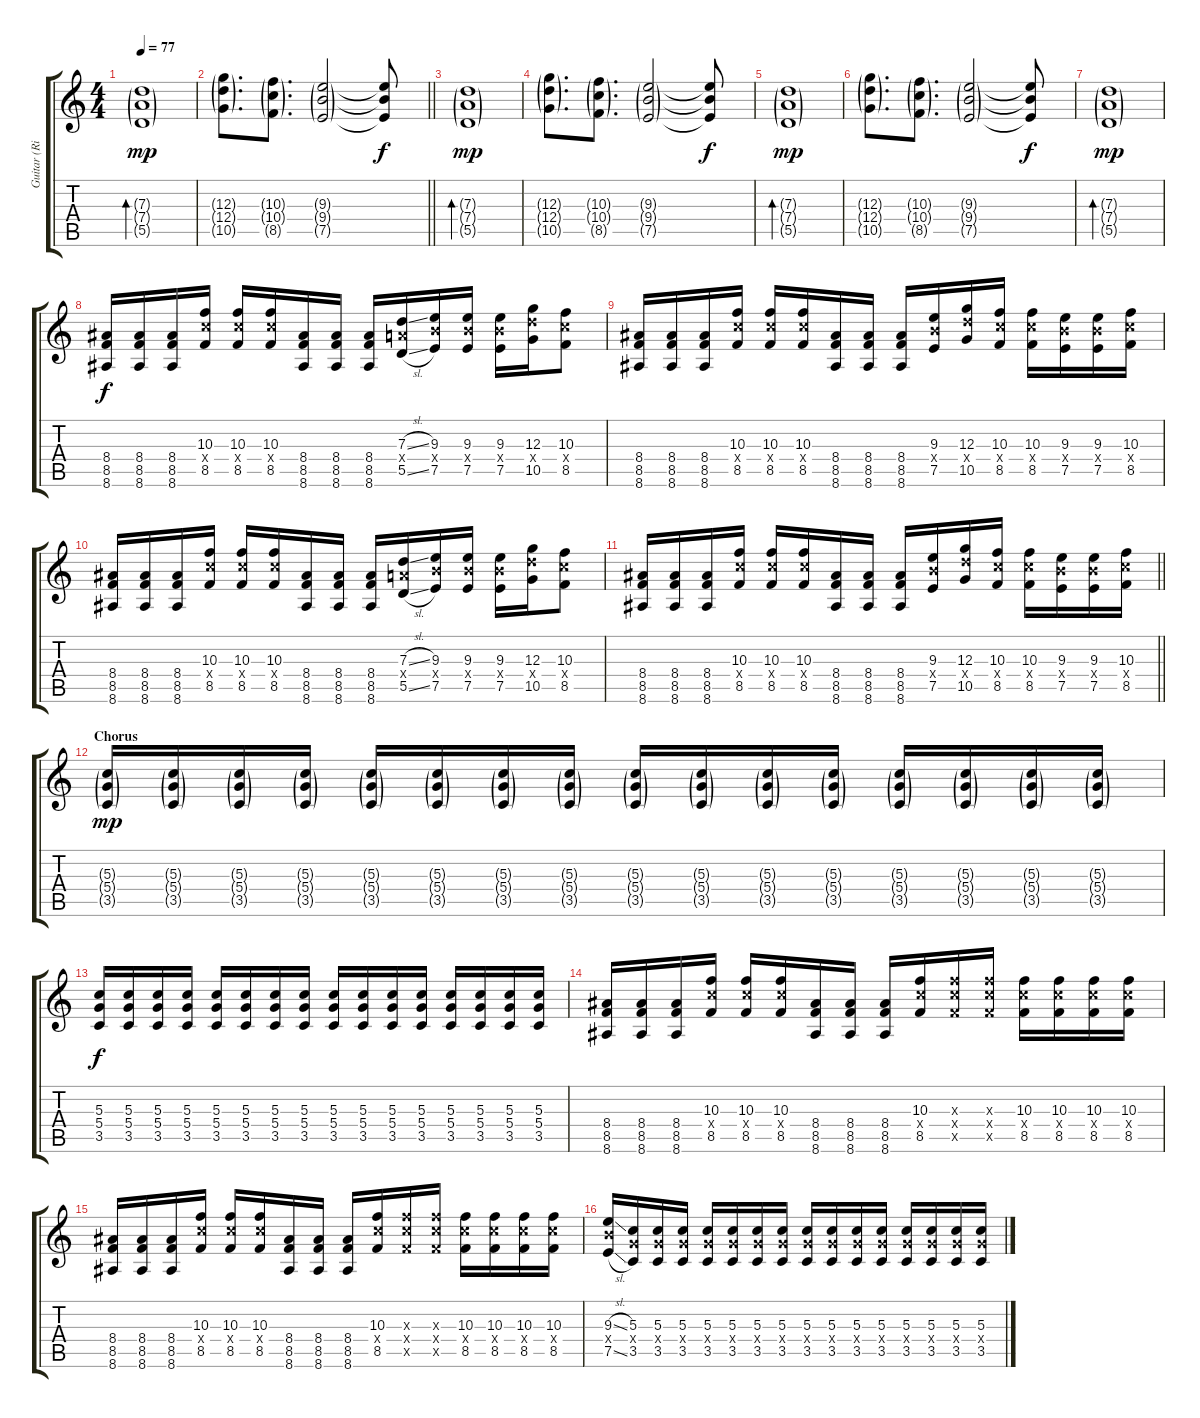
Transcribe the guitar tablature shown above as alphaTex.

\track ("Guitar (Right)" "Guitar (Ri") {instrument overdrivenguitar}
\staff {score tabs}
\tuning (E4 B3 G3 D3 A2 D2) {hide}
\ts (4 4)
\tempo 77
\clef g2
\ks c
(7.3{g} 7.4{g} 5.5{g}).1{bd 240 dy mp} |
\barLineRight lightlight
(12.3{g} 12.4{g} 10.5{g}).8{d} (10.3{g} 10.4{g} 8.5{g}).8{d} (9.3{g} 9.4{g} 7.5{g}).2 (9.3{t} 9.4{t} 7.5{t}).8{dy f} |
(7.3{g} 7.4{g} 5.5{g}).1{bd 240 dy mp} |
(12.3{g} 12.4{g} 10.5{g}).8{d} (10.3{g} 10.4{g} 8.5{g}).8{d} (9.3{g} 9.4{g} 7.5{g}).2 (9.3{t} 9.4{t} 7.5{t}).8{dy f} |
(7.3{g} 7.4{g} 5.5{g}).1{bd 240 dy mp} |
(12.3{g} 12.4{g} 10.5{g}).8{d} (10.3{g} 10.4{g} 8.5{g}).8{d} (9.3{g} 9.4{g} 7.5{g}).2 (9.3{t} 9.4{t} 7.5{t}).8{dy f} |
(7.3{g} 7.4{g} 5.5{g}).1{bd 240 dy mp} |
(8.4 8.5 8.6).16{dy f} (8.4 8.5 8.6).16 (8.4 8.5 8.6).16 (10.3 10.4{x} 8.5).16 (10.3 10.4{x} 8.5).16 (10.3 10.4{x} 8.5).16 (8.4 8.5 8.6).16 (8.4 8.5 8.6).16 (8.4 8.5 8.6).16 (7.3{sl} 7.4{x} 5.5{sl}).16 (9.3 9.4{x} 7.5).16 (9.3 9.4{x} 7.5).16 (9.3 9.4{x} 7.5).16 (12.3 12.4{x} 10.5).16 (10.3 10.4{x} 8.5).8 |
(8.4 8.5 8.6).16 (8.4 8.5 8.6).16 (8.4 8.5 8.6).16 (10.3 10.4{x} 8.5).16 (10.3 10.4{x} 8.5).16 (10.3 10.4{x} 8.5).16 (8.4 8.5 8.6).16 (8.4 8.5 8.6).16 (8.4 8.5 8.6).16 (9.3 9.4{x} 7.5).16 (12.3 12.4{x} 10.5).16 (10.3 10.4{x} 8.5).16 (10.3 10.4{x} 8.5).16 (9.3 9.4{x} 7.5).16 (9.3 9.4{x} 7.5).16 (10.3 10.4{x} 8.5).16 |
(8.4 8.5 8.6).16 (8.4 8.5 8.6).16 (8.4 8.5 8.6).16 (10.3 10.4{x} 8.5).16 (10.3 10.4{x} 8.5).16 (10.3 10.4{x} 8.5).16 (8.4 8.5 8.6).16 (8.4 8.5 8.6).16 (8.4 8.5 8.6).16 (7.3{sl} 7.4{x} 5.5{sl}).16 (9.3 9.4{x} 7.5).16 (9.3 9.4{x} 7.5).16 (9.3 9.4{x} 7.5).16 (12.3 12.4{x} 10.5).16 (10.3 10.4{x} 8.5).8 |
\barLineRight lightlight
(8.4 8.5 8.6).16 (8.4 8.5 8.6).16 (8.4 8.5 8.6).16 (10.3 10.4{x} 8.5).16 (10.3 10.4{x} 8.5).16 (10.3 10.4{x} 8.5).16 (8.4 8.5 8.6).16 (8.4 8.5 8.6).16 (8.4 8.5 8.6).16 (9.3 9.4{x} 7.5).16 (12.3 12.4{x} 10.5).16 (10.3 10.4{x} 8.5).16 (10.3 10.4{x} 8.5).16 (9.3 9.4{x} 7.5).16 (9.3 9.4{x} 7.5).16 (10.3 10.4{x} 8.5).16 |
\section ("" "Chorus")
(5.3{g} 5.4{g} 3.5{g}).16{dy mp} (5.3{g} 5.4{g} 3.5{g}).16 (5.3{g} 5.4{g} 3.5{g}).16 (5.3{g} 5.4{g} 3.5{g}).16 (5.3{g} 5.4{g} 3.5{g}).16 (5.3{g} 5.4{g} 3.5{g}).16 (5.3{g} 5.4{g} 3.5{g}).16 (5.3{g} 5.4{g} 3.5{g}).16 (5.3{g} 5.4{g} 3.5{g}).16 (5.3{g} 5.4{g} 3.5{g}).16 (5.3{g} 5.4{g} 3.5{g}).16 (5.3{g} 5.4{g} 3.5{g}).16 (5.3{g} 5.4{g} 3.5{g}).16 (5.3{g} 5.4{g} 3.5{g}).16 (5.3{g} 5.4{g} 3.5{g}).16 (5.3{g} 5.4{g} 3.5{g}).16 |
(5.3 5.4 3.5).16{dy f} (5.3 5.4 3.5).16 (5.3 5.4 3.5).16 (5.3 5.4 3.5).16 (5.3 5.4 3.5).16 (5.3 5.4 3.5).16 (5.3 5.4 3.5).16 (5.3 5.4 3.5).16 (5.3 5.4 3.5).16 (5.3 5.4 3.5).16 (5.3 5.4 3.5).16 (5.3 5.4 3.5).16 (5.3 5.4 3.5).16 (5.3 5.4 3.5).16 (5.3 5.4 3.5).16 (5.3 5.4 3.5).16 |
(8.4 8.5 8.6).16 (8.4 8.5 8.6).16 (8.4 8.5 8.6).16 (10.3 10.4{x} 8.5).16 (10.3 10.4{x} 8.5).16 (10.3 10.4{x} 8.5).16 (8.4 8.5 8.6).16 (8.4 8.5 8.6).16 (8.4 8.5 8.6).16 (10.3 10.4{x} 8.5).16 (10.3{x} 10.4{x} 8.5{x}).16 (10.3{x} 10.4{x} 8.5{x}).16 (10.3 10.4{x} 8.5).16 (10.3 10.4{x} 8.5).16 (10.3 10.4{x} 8.5).16 (10.3 10.4{x} 8.5).16 |
(8.4 8.5 8.6).16 (8.4 8.5 8.6).16 (8.4 8.5 8.6).16 (10.3 10.4{x} 8.5).16 (10.3 10.4{x} 8.5).16 (10.3 10.4{x} 8.5).16 (8.4 8.5 8.6).16 (8.4 8.5 8.6).16 (8.4 8.5 8.6).16 (10.3 10.4{x} 8.5).16 (10.3{x} 10.4{x} 8.5{x}).16 (10.3{x} 10.4{x} 8.5{x}).16 (10.3 10.4{x} 8.5).16 (10.3 10.4{x} 8.5).16 (10.3 10.4{x} 8.5).16 (10.3 10.4{x} 8.5).16 |
(9.3{sl} 9.4{x} 7.5{sl}).16 (5.3 5.4{x} 3.5).16 (5.3 5.4{x} 3.5).16 (5.3 5.4{x} 3.5).16 (5.3 5.4{x} 3.5).16 (5.3 5.4{x} 3.5).16 (5.3 5.4{x} 3.5).16 (5.3 5.4{x} 3.5).16 (5.3 5.4{x} 3.5).16 (5.3 5.4{x} 3.5).16 (5.3 5.4{x} 3.5).16 (5.3 5.4{x} 3.5).16 (5.3 5.4{x} 3.5).16 (5.3 5.4{x} 3.5).16 (5.3 5.4{x} 3.5).16 (5.3 5.4{x} 3.5).16
